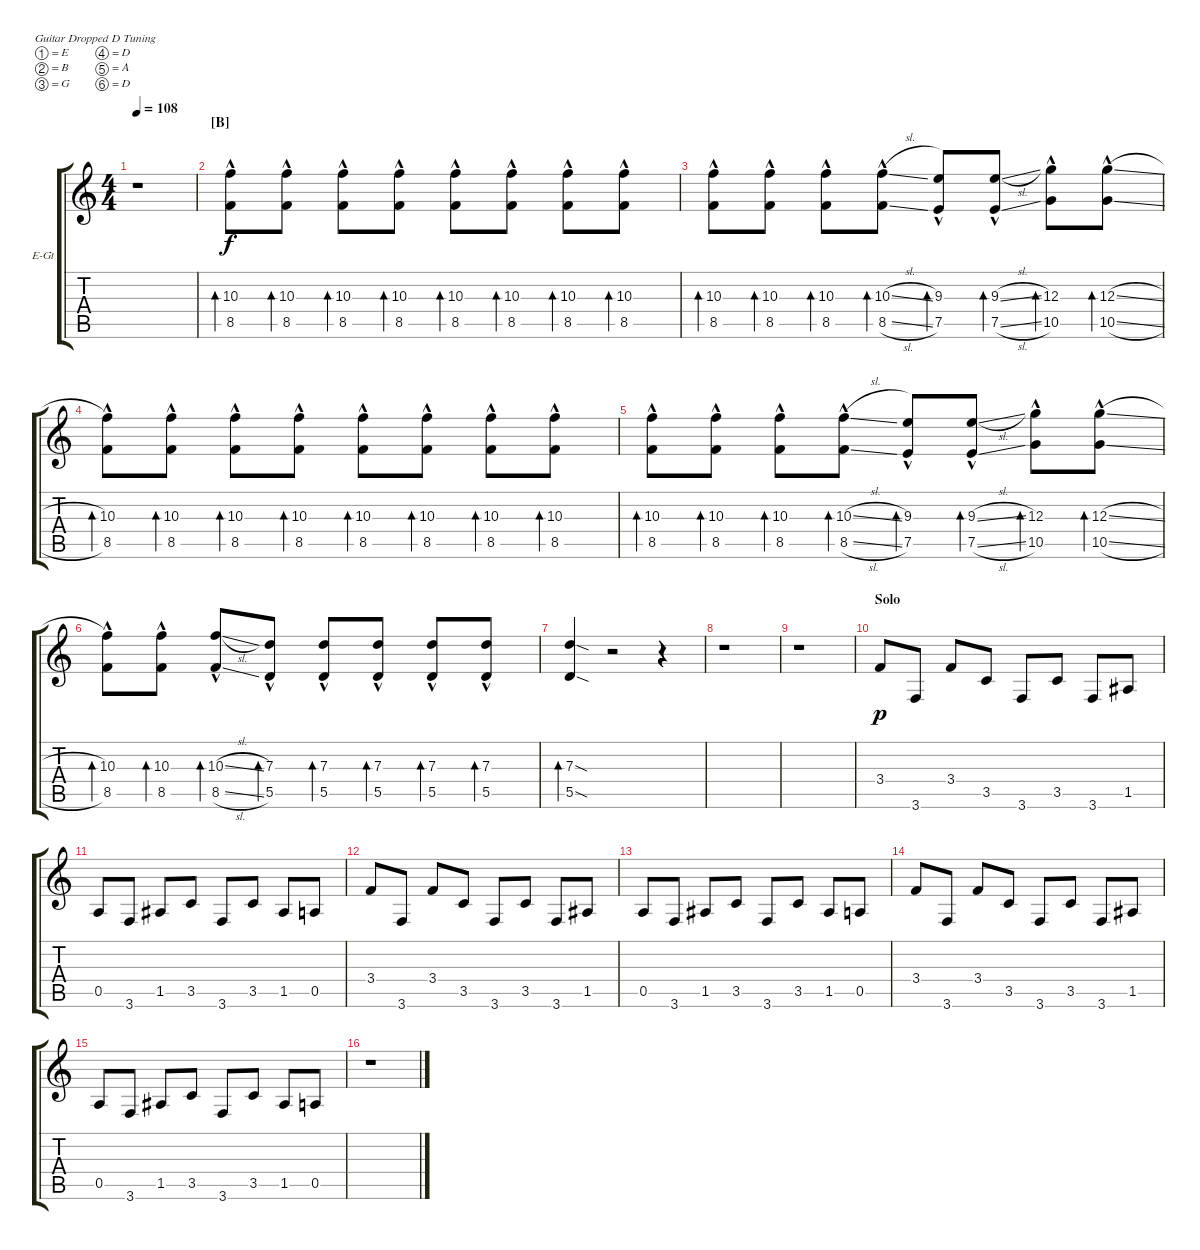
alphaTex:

\defaultSystemsLayout 4
\bracketExtendMode groupsimilarinstruments
\firstSystemTrackNameOrientation horizontal
\otherSystemsTrackNameOrientation horizontal
\track ("E. Guitar 2" "E-Gt") {instrument overdrivenguitar}
\staff {score tabs}
\tuning (E4 B3 G3 D3 A2 D2)
\ts (4 4)
\tempo 108
\clef g2
\ks c
r.1{dy f} |
\section ("B" "")
(8.5{hac} 10.3{hac}).8{bd 30} (8.5{hac} 10.3{hac}).8{bd 30} (8.5{hac} 10.3{hac}).8{bd 30} (8.5{hac} 10.3{hac}).8{bd 30} (8.5{hac} 10.3{hac}).8{bd 30} (8.5{hac} 10.3{hac}).8{bd 30} (8.5{hac} 10.3{hac}).8{bd 30} (8.5{hac} 10.3{hac}).8{bd 30} |
(8.5{hac} 10.3{hac}).8{bd 30} (8.5{hac} 10.3{hac}).8{bd 30} (8.5{hac} 10.3{hac}).8{bd 30} (8.5{sl hac} 10.3{sl hac}).8{bd 30} (7.5{hac} 9.3{hac}).8{bd 30} (7.5{sl hac} 9.3{sl hac}).8{bd 30} (10.5{hac} 12.3{hac}).8{bd 30} (10.5{sl hac} 12.3{sl hac}).8{bd 30} |
(8.5{hac} 10.3{hac}).8{bd 30} (8.5{hac} 10.3{hac}).8{bd 30} (8.5{hac} 10.3{hac}).8{bd 30} (8.5{hac} 10.3{hac}).8{bd 30} (8.5{hac} 10.3{hac}).8{bd 30} (8.5{hac} 10.3{hac}).8{bd 30} (8.5{hac} 10.3{hac}).8{bd 30} (8.5{hac} 10.3{hac}).8{bd 30} |
(8.5{hac} 10.3{hac}).8{bd 30} (8.5{hac} 10.3{hac}).8{bd 30} (8.5{hac} 10.3{hac}).8{bd 30} (8.5{sl hac} 10.3{sl hac}).8{bd 30} (7.5{hac} 9.3{hac}).8{bd 30} (7.5{sl hac} 9.3{sl hac}).8{bd 30} (10.5{hac} 12.3{hac}).8{bd 30} (10.5{sl hac} 12.3{sl hac}).8{bd 30} |
(8.5{hac} 10.3{hac}).8{bd 30} (8.5{hac} 10.3{hac}).8{bd 30} (8.5{sl hac} 10.3{sl hac}).8{bd 30} (5.5{hac} 7.3{hac}).8{bd 30} (5.5{hac} 7.3{hac}).8{bd 30} (5.5{hac} 7.3{hac}).8{bd 30} (5.5{hac} 7.3{hac}).8{bd 30} (5.5{hac} 7.3{hac}).8{bd 30} |
(5.5{sod} 7.3{sod}).4{bd 30} r.2 r.4 |
r.1 |
r.1 |
\section ("" "Solo")
3.4.8{dy p} 3.6.8 3.4.8 3.5.8 3.6.8 3.5.8 3.6.8 1.5.8 |
0.5.8 3.6.8 1.5.8 3.5.8 3.6.8 3.5.8 1.5.8 0.5.8 |
3.4.8 3.6.8 3.4.8 3.5.8 3.6.8 3.5.8 3.6.8 1.5.8 |
0.5.8 3.6.8 1.5.8 3.5.8 3.6.8 3.5.8 1.5.8 0.5.8 |
3.4.8 3.6.8 3.4.8 3.5.8 3.6.8 3.5.8 3.6.8 1.5.8 |
0.5.8 3.6.8 1.5.8 3.5.8 3.6.8 3.5.8 1.5.8 0.5.8 |
r.1
